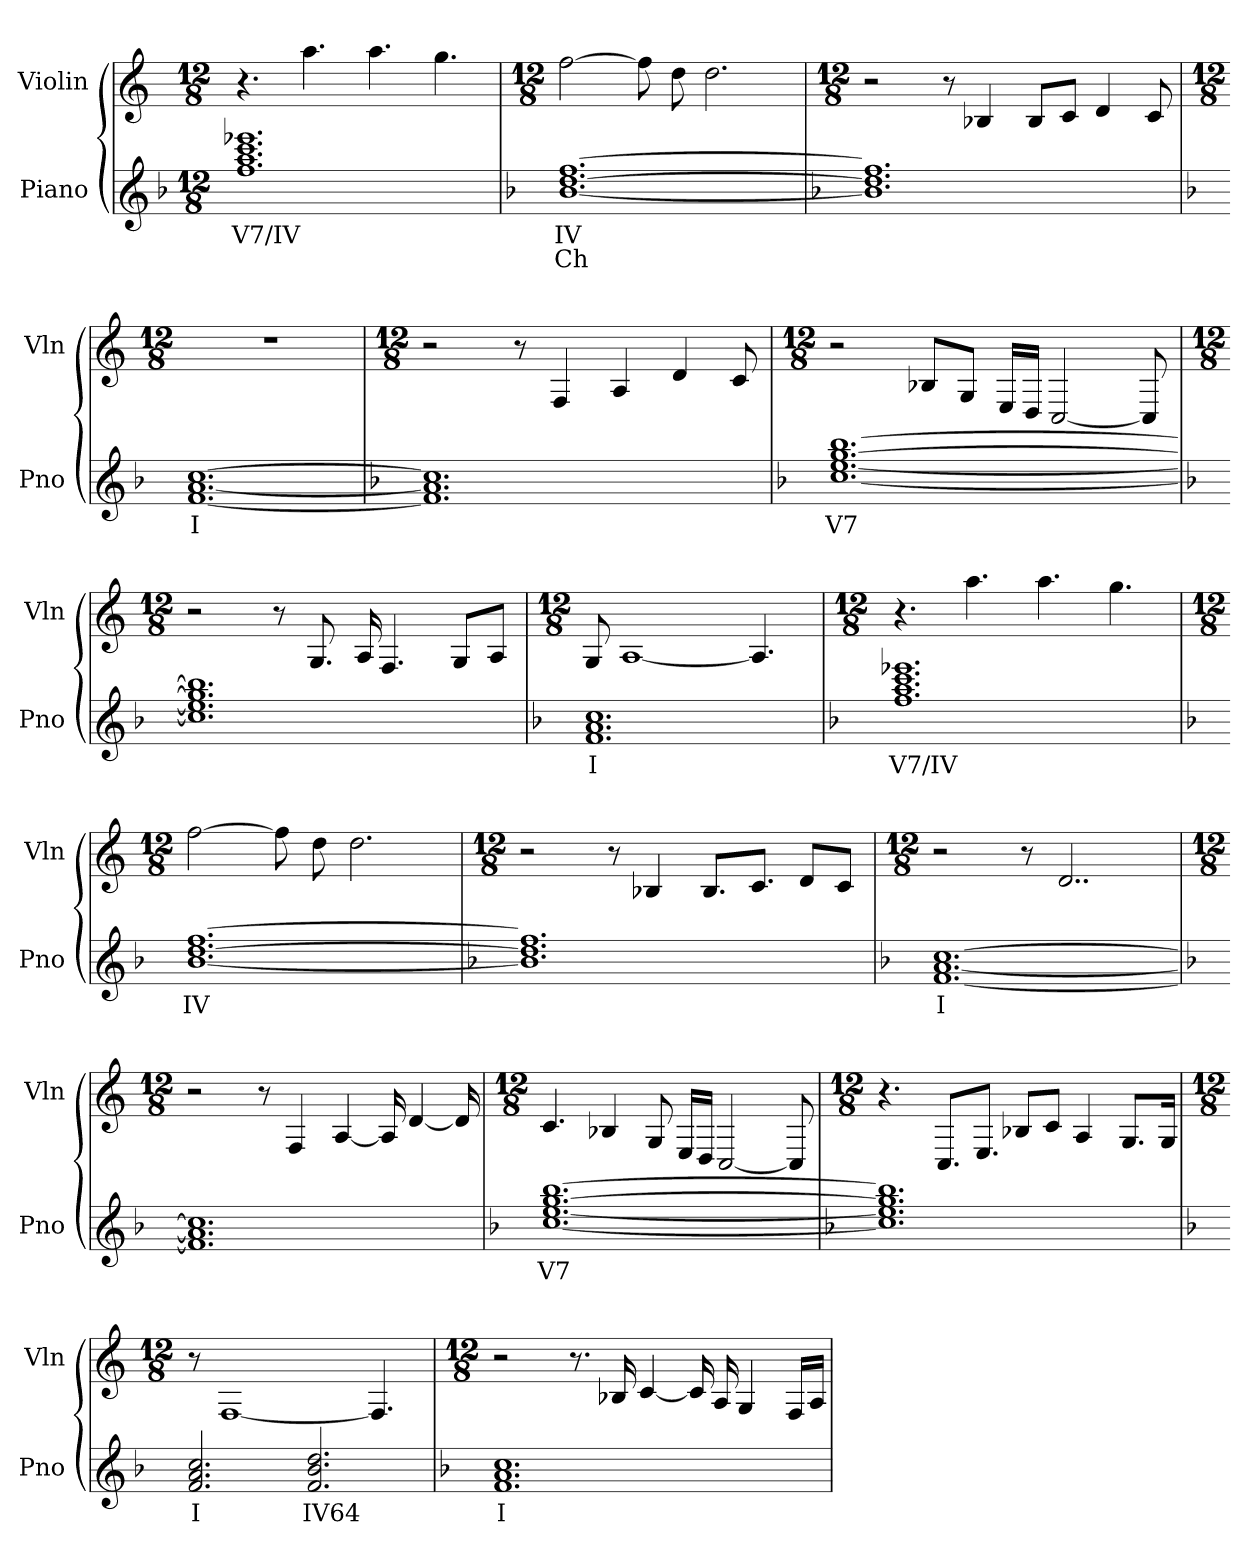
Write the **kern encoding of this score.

**kern	**text	**text	**kern
*part2	*part2	*part2	*part1
*staff2	*staff2	*staff2	*staff1
*I"Piano	*	*	*I"Violin
*I'Pno	*	*	*I'Vln
*k[b-]	*	*	*
*F:	*	*	*
*M12/8	*	*	*M12/8
=	=	=	=
1.ff 1.aa 1.ccc 1.eee-X	V7/IV	.	4.r
.	.	.	4.aa
.	.	.	4.aa
.	.	.	4.gg
=	=	=	=
*k[b-]	*	*	*
*F:	*	*	*
*	*	*	*M12/8
[1.b- [1.dd [1.ff	IV	Ch	[2ff
.	.	.	8ff]
.	.	.	8dd
.	.	.	2.dd
=	=	=	=
*k[b-]	*	*	*
*F:	*	*	*
*	*	*	*M12/8
1.b-] 1.dd] 1.ff]	.	.	2r
.	.	.	8r
.	.	.	4B-X
.	.	.	8B-L
.	.	.	8cJ
.	.	.	4d
.	.	.	8c
=	=	=	=
*k[b-]	*	*	*
*F:	*	*	*
*	*	*	*M12/8
[1.f [1.a [1.cc	I	.	1.r
=	=	=	=
*k[b-]	*	*	*
*F:	*	*	*
*	*	*	*M12/8
1.f] 1.a] 1.cc]	.	.	2r
.	.	.	8r
.	.	.	4F
.	.	.	4A
.	.	.	4d
.	.	.	8c
=	=	=	=
*k[b-]	*	*	*
*F:	*	*	*
*	*	*	*M12/8
[1.cc [1.ee [1.gg [1.bb-	V7	.	2r
.	.	.	8B-XL
.	.	.	8GJ
.	.	.	16ELL
.	.	.	16DJJ
.	.	.	[2C
.	.	.	8C]
=	=	=	=
*k[b-]	*	*	*
*F:	*	*	*
*	*	*	*M12/8
1.cc] 1.ee] 1.gg] 1.bb-]	.	.	2r
.	.	.	8r
.	.	.	8.G
.	.	.	16A
.	.	.	4.F
.	.	.	8GL
.	.	.	8AJ
=	=	=	=
*k[b-]	*	*	*
*F:	*	*	*
*	*	*	*M12/8
1.f 1.a 1.cc	I	.	8G
.	.	.	[1A
.	.	.	4.A]
=	=	=	=
*k[b-]	*	*	*
*F:	*	*	*
*	*	*	*M12/8
1.ff 1.aa 1.ccc 1.eee-X	V7/IV	.	4.r
.	.	.	4.aa
.	.	.	4.aa
.	.	.	4.gg
=	=	=	=
*k[b-]	*	*	*
*F:	*	*	*
*	*	*	*M12/8
[1.b- [1.dd [1.ff	IV	.	[2ff
.	.	.	8ff]
.	.	.	8dd
.	.	.	2.dd
=	=	=	=
*k[b-]	*	*	*
*F:	*	*	*
*	*	*	*M12/8
1.b-] 1.dd] 1.ff]	.	.	2r
.	.	.	8r
.	.	.	4B-X
.	.	.	8.B-L
.	.	.	8.cJ
.	.	.	8dL
.	.	.	8cJ
=	=	=	=
*k[b-]	*	*	*
*F:	*	*	*
*	*	*	*M12/8
[1.f [1.a [1.cc	I	.	2r
.	.	.	8r
.	.	.	2..d
=	=	=	=
*k[b-]	*	*	*
*F:	*	*	*
*	*	*	*M12/8
1.f] 1.a] 1.cc]	.	.	2r
.	.	.	8r
.	.	.	4F
.	.	.	[4A
.	.	.	16A]
.	.	.	[4d
.	.	.	16d]
=	=	=	=
*k[b-]	*	*	*
*F:	*	*	*
*	*	*	*M12/8
[1.cc [1.ee [1.gg [1.bb-	V7	.	4.c
.	.	.	4B-X
.	.	.	8G
.	.	.	16ELL
.	.	.	16DJJ
.	.	.	[2C
.	.	.	8C]
=	=	=	=
*k[b-]	*	*	*
*F:	*	*	*
*	*	*	*M12/8
1.cc] 1.ee] 1.gg] 1.bb-]	.	.	4.r
.	.	.	8.CL
.	.	.	8.EJ
.	.	.	8B-XL
.	.	.	8cJ
.	.	.	4A
.	.	.	8.GL
.	.	.	16GJk
=	=	=	=
*k[b-]	*	*	*
*F:	*	*	*
*	*	*	*M12/8
2.f 2.a 2.cc	I	.	8r
.	.	.	[1F
2.f 2.b- 2.dd	IV64	.	.
.	.	.	4.F]
=	=	=	=
*k[b-]	*	*	*
*F:	*	*	*
*	*	*	*M12/8
1.f 1.a 1.cc	I	.	2r
.	.	.	8.r
.	.	.	16B-X
.	.	.	[4c
.	.	.	16c]
.	.	.	16A
.	.	.	4G
.	.	.	16FLL
.	.	.	16AJJ
=	=	=	=
*-	*-	*-	*-
